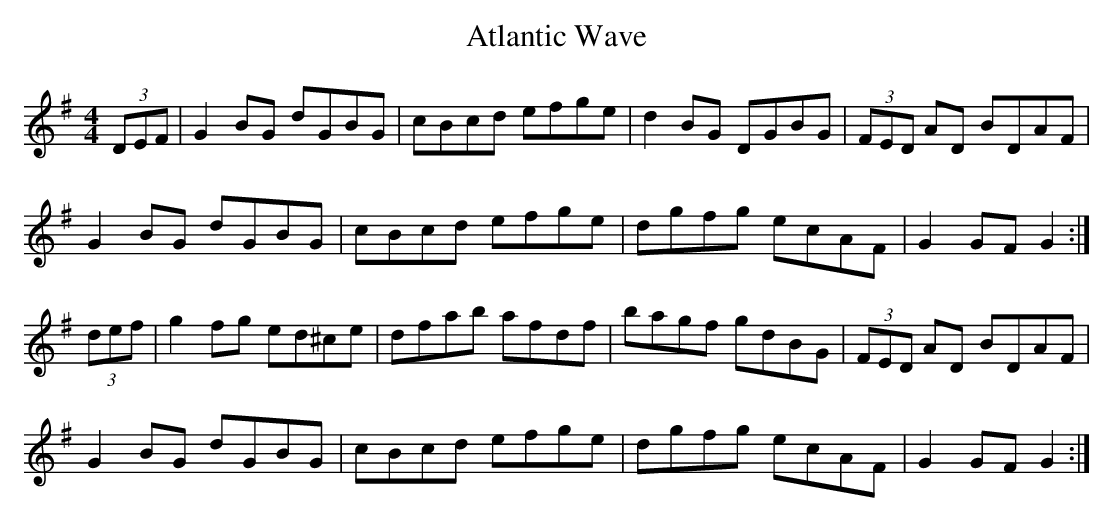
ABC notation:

X:1
T: Atlantic Wave
M: 4/4
L: 1/8
K: G
(3DEF | G2 BG dGBG | cBcd efge | d2 BG DGBG |\
(3FED AD BDAF |
G2 BG dGBG | cBcd efge | dgfg ecAF |\
G2 GF G2 :|
(3def | g2 fg ed^ce | dfab afdf | bagf gdBG |\
(3FED AD BDAF |
G2 BG dGBG | cBcd efge | dgfg ecAF |\
G2 GF G2 :|
